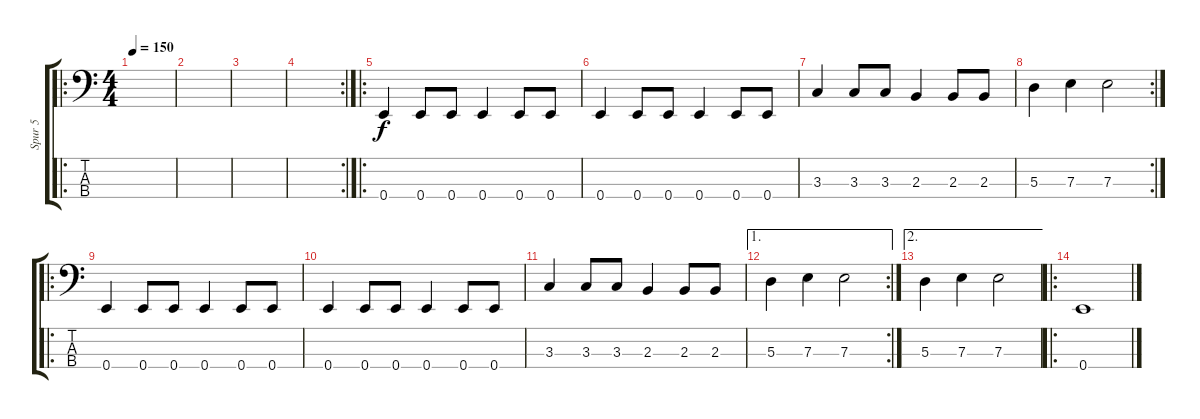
\track ("Spur 5" "Spur 5") {instrument electricbassfinger}
\staff {score tabs}
\tuning (G2 D2 A1 E1) {hide}
\ro
\ts (4 4)
\tempo 150
\clef f4
\ks c
|
|
|
\rc 2
|
\ro
0.4.4 0.4.8 0.4.8 0.4.4 0.4.8 0.4.8 |
0.4.4 0.4.8 0.4.8 0.4.4 0.4.8 0.4.8 |
3.3.4 3.3.8 3.3.8 2.3.4 2.3.8 2.3.8 |
\rc 2
5.3.4 7.3.4 7.3.2 |
\ro
0.4.4 0.4.8 0.4.8 0.4.4 0.4.8 0.4.8 |
0.4.4 0.4.8 0.4.8 0.4.4 0.4.8 0.4.8 |
3.3.4 3.3.8 3.3.8 2.3.4 2.3.8 2.3.8 |
\ae 1
\rc 2
5.3.4 7.3.4 7.3.2 |
\ae 2
5.3.4 7.3.4 7.3.2 |
\ro
0.4.1
